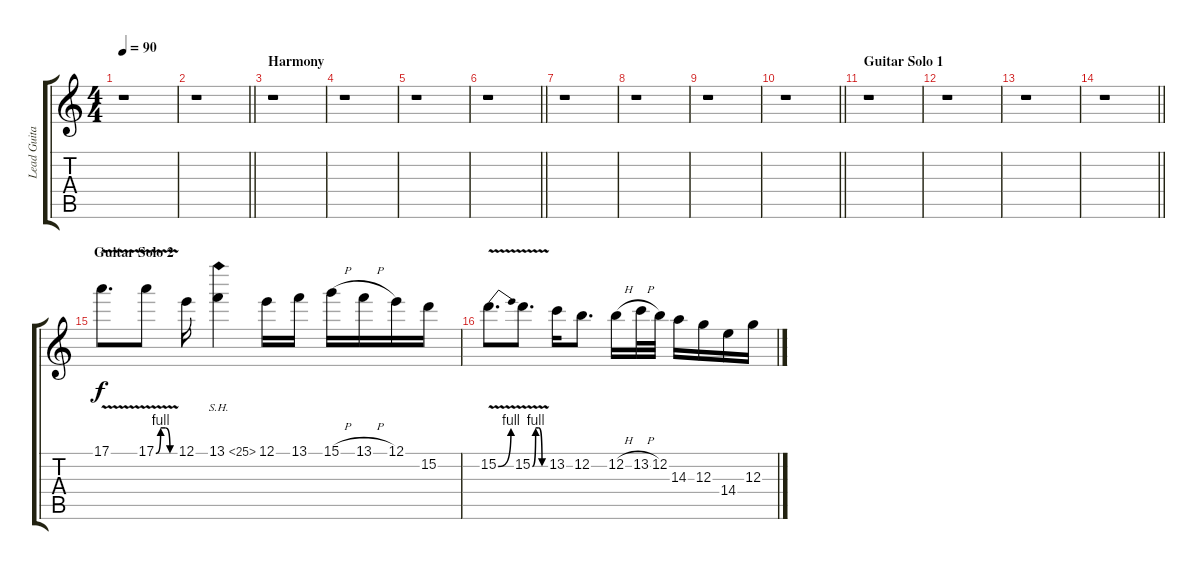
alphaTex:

\track ("Lead Guitar 2: Lars Andrè Rørvik Larsen" "Lead Guita") {instrument overdrivenguitar}
\staff {score tabs}
\tuning (E4 B3 G3 D3 A2 E2) {hide}
\ts (4 4)
\tempo 90
\clef g2
\ks aminor
r.1{dy f} |
\barLineRight lightlight
r.1 |
\section ("" "Harmony")
r.1 |
r.1 |
r.1 |
\barLineRight lightlight
r.1 |
r.1 |
r.1 |
r.1 |
\barLineRight lightlight
r.1 |
\section ("" "Guitar Solo 1")
r.1 |
r.1 |
r.1 |
\barLineRight lightlight
r.1 |
\section ("" "Guitar Solo 2")
17.1{v}.8{d} 17.1{be (custom 0 0 15 4 30 4 45 0 60 0) v}.8 12.1.16 13.1{sh 12}.4 12.1.16 13.1.16 15.1{h}.16 13.1{h}.16 12.1.16 15.2.16 |
15.2{be (bend 0 0 60 4) v}.8{d} 15.2{be (custom 0 0 15 4 30 4 45 0 60 0) v}.8{d} 13.2.16 12.2.8{d} 12.2{h}.16 13.2{h}.32 12.2.32 14.3.16 12.3.16 14.4.16 12.3.16
